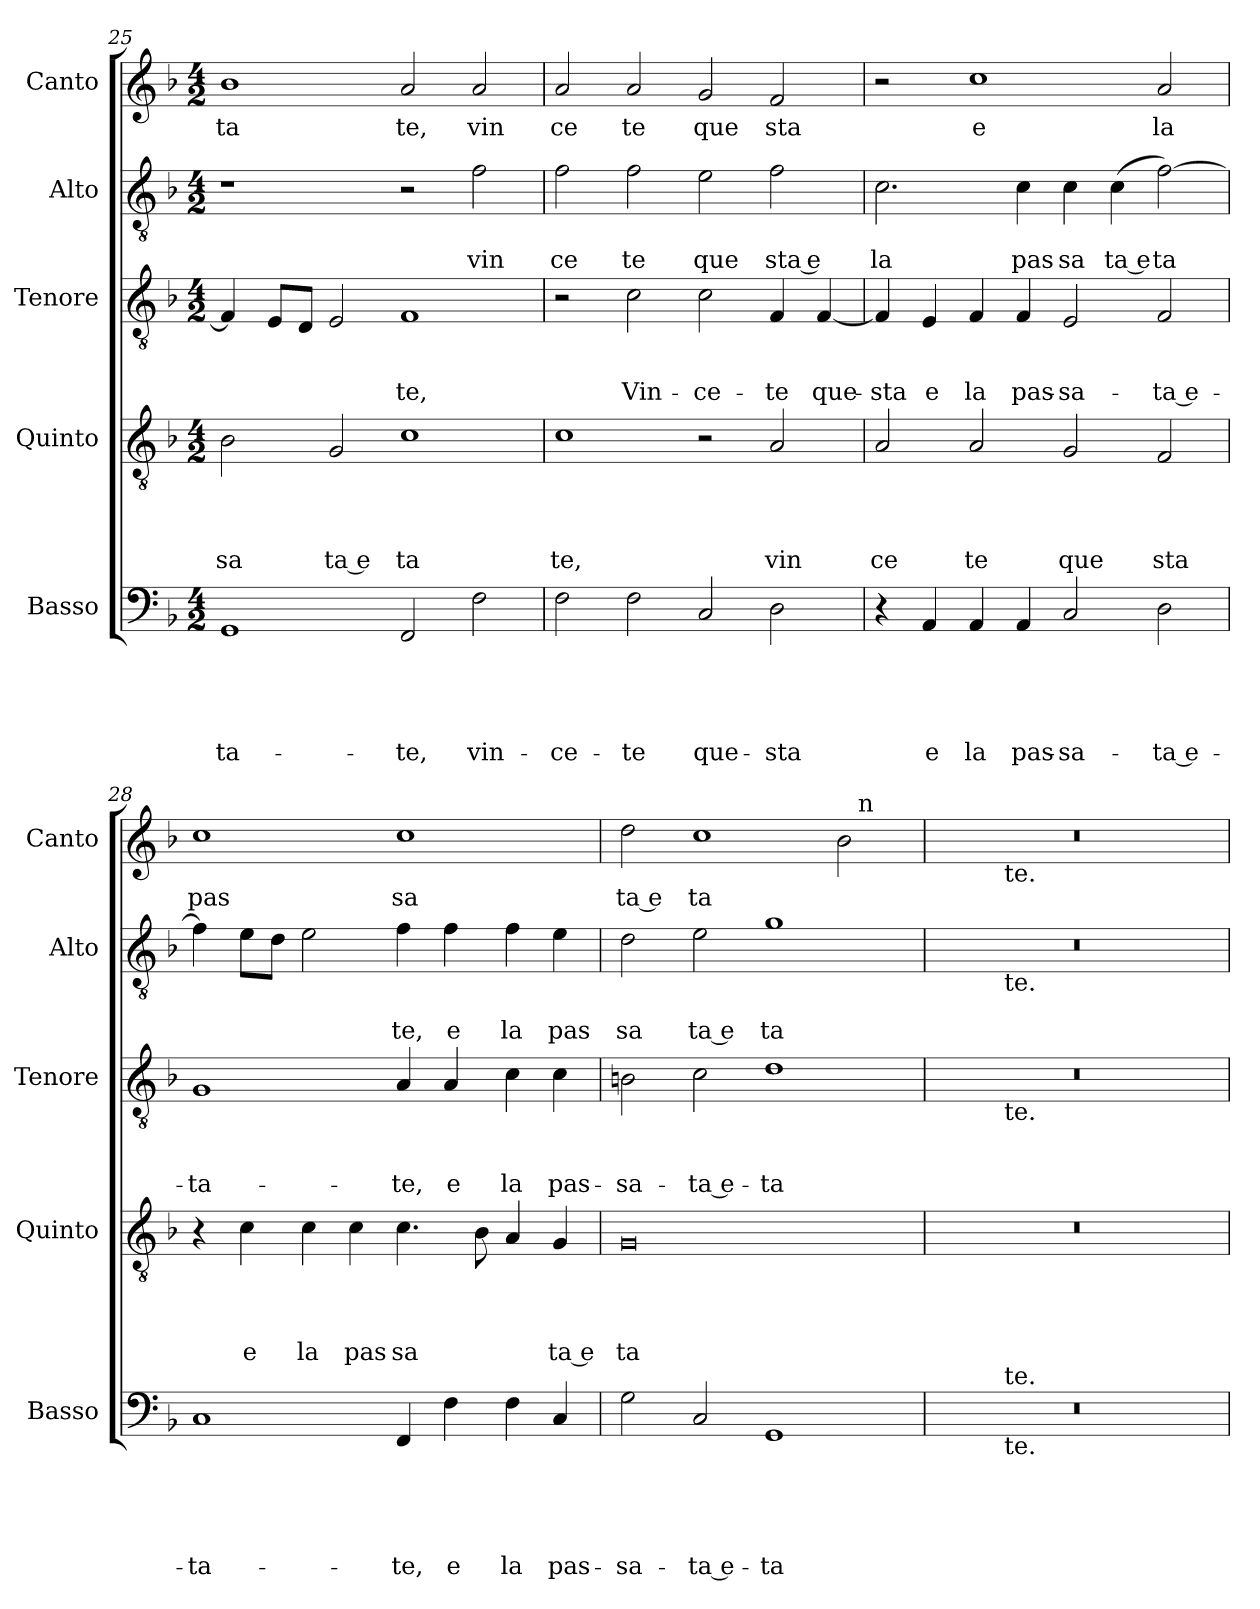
**kern	**text	**text	**text	**text	**text	**kern	**text	**text	**text	**text	**kern	**text	**text	**text	**kern	**text	**text	**kern	**text
*part5	*part5	*part5	*part5	*part5	*part5	*part4	*part4	*part4	*part4	*part4	*part3	*part3	*part3	*part3	*part2	*part2	*part2	*part1	*part1
*staff5	*staff5	*staff5	*staff5	*staff5	*staff5	*staff4	*staff4	*staff4	*staff4	*staff4	*staff3	*staff3	*staff3	*staff3	*staff2	*staff2	*staff2	*staff1	*staff1
*I"Basso	*	*	*	*	*	*I"Quinto	*	*	*	*	*I"Tenore	*	*	*	*I"Alto	*	*	*I"Canto	*
*I'Basso	*	*	*	*	*	*I'Quinto	*	*	*	*	*I'Tenore	*	*	*	*I'Alto	*	*	*I'Canto	*
*clefF4	*	*	*	*	*	*clefGv2	*	*	*	*	*clefGv2	*	*	*	*clefGv2	*	*	*clefG2	*
*k[b-]	*	*	*	*	*	*k[b-]	*	*	*	*	*k[b-]	*	*	*	*k[b-]	*	*	*k[b-]	*
*F:	*	*	*	*	*	*F:	*	*	*	*	*F:	*	*	*	*F:	*	*	*F:	*
*M4/2	*	*	*	*	*	*M4/2	*	*	*	*	*M4/2	*	*	*	*M4/2	*	*	*M4/2	*
=25	=25	=25	=25	=25	=25	=25	=25	=25	=25	=25	=25	=25	=25	=25	=25	=25	=25	=25	=25
!	!	!	!	!	!LO:LY:b	!	!	!	!	!LO:LY:b	!	!	!	!	!	!	!	!	!LO:LY:b
1GG	.	.	.	.	-ta-	2B-\	.	.	.	sa	4F/]	.	.	.	1r	.	.	1b-	ta
.	.	.	.	.	.	.	.	.	.	.	8E/L	.	.	.	.	.	.	.	.
.	.	.	.	.	.	.	.	.	.	.	8D/J	.	.	.	.	.	.	.	.
!	!	!	!	!	!	!	!	!	!	!LO:LY:b:rj	!	!	!	!	!	!	!	!	!
.	.	.	.	.	.	2G/	.	.	.	ta e	2E/	.	.	.	.	.	.	.	.
!	!	!	!	!	!LO:LY:b	!	!	!	!	!LO:LY:b	!	!	!	!LO:LY:b	!	!	!	!	!LO:LY:b
2FF/	.	.	.	.	-te,	1c	.	.	.	ta	1F	.	.	-te,	2r	.	.	2a/	te,
!	!	!	!	!	!LO:LY:b	!	!	!	!	!	!	!	!	!	!	!	!LO:LY:b	!	!LO:LY:b
2F\	.	.	.	.	vin-	.	.	.	.	.	.	.	.	.	2f\	.	vin	2a/	vin
=26	=26	=26	=26	=26	=26	=26	=26	=26	=26	=26	=26	=26	=26	=26	=26	=26	=26	=26	=26
!	!	!	!	!	!LO:LY:b	!	!	!	!	!LO:LY:b	!	!	!	!	!	!	!LO:LY:b	!	!LO:LY:b
2F\	.	.	.	.	-ce-	1c	.	.	.	te,	2r	.	.	.	2f\	.	ce	2a/	ce
!	!	!	!	!	!LO:LY:b	!	!	!	!	!	!	!	!	!LO:LY:b	!	!	!LO:LY:b	!	!LO:LY:b
2F\	.	.	.	.	-te	.	.	.	.	.	2c\	.	.	Vin-	2f\	.	te	2a/	te
!	!	!	!	!	!LO:LY:b	!	!	!	!	!	!	!	!	!LO:LY:b	!	!	!LO:LY:b	!	!LO:LY:b
2C/	.	.	.	.	que-	2r	.	.	.	.	2c\	.	.	-ce-	2e\	.	que	2g/	que
!	!	!	!	!	!LO:LY:b	!	!	!	!	!LO:LY:b	!	!	!	!LO:LY:b	!	!	!LO:LY:b:rj	!	!LO:LY:b
2D\	.	.	.	.	-sta	2A/	.	.	.	vin	4F/	.	.	-te	2f\	.	sta e	2f/	sta
!	!	!	!	!	!	!	!	!	!	!	!	!	!	!LO:LY:b	!	!	!	!	!
.	.	.	.	.	.	.	.	.	.	.	[<4F/	.	.	que-	.	.	.	.	.
=27	=27	=27	=27	=27	=27	=27	=27	=27	=27	=27	=27	=27	=27	=27	=27	=27	=27	=27	=27
!	!	!	!	!	!	!	!	!	!	!LO:LY:b	!	!	!	!LO:LY:b	!	!	!LO:LY:b	!	!
4r	.	.	.	.	.	2A/	.	.	.	ce	4F/]	.	.	-sta	2.c\	.	la	2r	.
!	!	!	!	!	!LO:LY:b	!	!	!	!	!	!	!	!	!LO:LY:b	!	!	!	!	!
4AA/	.	.	.	.	e	.	.	.	.	.	4E/	.	.	e	.	.	.	.	.
!	!	!	!	!	!LO:LY:b	!	!	!	!	!LO:LY:b	!	!	!	!LO:LY:b	!	!	!	!	!LO:LY:b
4AA/	.	.	.	.	la	(2A/	.	.	.	te	4F/	.	.	la	.	.	.	1cc	e
!	!	!	!	!	!LO:LY:b	!	!	!	!	!	!	!	!	!LO:LY:b	!	!	!LO:LY:b	!	!
4AA/	.	.	.	.	pas-	.	.	.	.	.	4F/	.	.	pas-	4c\	.	pas	.	.
!	!	!	!	!	!LO:LY:b	!	!	!	!	!LO:LY:b	!	!	!	!LO:LY:b	!	!	!LO:LY:b	!	!
2C/	.	.	.	.	-sa-	2G/	.	.	.	que	2E/	.	.	-sa-	4c\	.	sa	.	.
!	!	!	!	!	!	!	!	!	!	!	!	!	!	!	!	!	!LO:LY:b:rj	!	!
.	.	.	.	.	.	.	.	.	.	.	.	.	.	.	(<4c\	.	ta e	.	.
!	!	!	!	!	!LO:LY:b:rj	!	!	!	!	!LO:LY:b	!	!	!	!LO:LY:b:rj	!	!	!LO:LY:b	!	!LO:LY:b
2D\	.	.	.	.	-ta e-	2F/	.	.	.	sta	2F/	.	.	-ta e-	[>2f\)	.	ta	2a/	la
=28	=28	=28	=28	=28	=28	=28	=28	=28	=28	=28	=28	=28	=28	=28	=28	=28	=28	=28	=28
!	!	!	!	!	!LO:LY:b	!	!	!	!	!	!	!	!	!LO:LY:b	!	!	!	!	!LO:LY:b
1C	.	.	.	.	-ta-	4r	.	.	.	.	1G	.	.	-ta-	4f\]	.	.	1cc	pas
!	!	!	!	!	!	!	!	!	!	!LO:LY:b	!	!	!	!	!	!	!	!	!
.	.	.	.	.	.	4c\	.	.	.	e	.	.	.	.	8e\L	.	.	.	.
.	.	.	.	.	.	.	.	.	.	.	.	.	.	.	8d\J	.	.	.	.
!	!	!	!	!	!	!	!	!	!	!LO:LY:b	!	!	!	!	!	!	!	!	!
.	.	.	.	.	.	4c\	.	.	.	la	.	.	.	.	2e\	.	.	.	.
!	!	!	!	!	!	!	!	!	!	!LO:LY:b	!	!	!	!	!	!	!	!	!
.	.	.	.	.	.	4c\	.	.	.	pas	.	.	.	.	.	.	.	.	.
!	!	!	!	!	!LO:LY:b	!	!	!	!	!LO:LY:b	!	!	!	!LO:LY:b	!	!	!LO:LY:b	!	!LO:LY:b
4FF/	.	.	.	.	-te,	4.c\	.	.	.	sa	4A/	.	.	-te,	4f\	.	te,	1cc	sa
!	!	!	!	!	!LO:LY:b	!	!	!	!	!	!	!	!	!LO:LY:b	!	!	!LO:LY:b	!	!
4F\	.	.	.	.	e	.	.	.	.	.	4A/	.	.	e	4f\	.	e	.	.
.	.	.	.	.	.	8B-\	.	.	.	.	.	.	.	.	.	.	.	.	.
!	!	!	!	!	!LO:LY:b	!	!	!	!	!	!	!	!	!LO:LY:b	!	!	!LO:LY:b	!	!
4F\	.	.	.	.	la	4A/	.	.	.	.	4c\	.	.	la	4f\	.	la	.	.
!	!	!	!	!	!LO:LY:b	!	!	!	!	!LO:LY:b:rj	!	!	!	!LO:LY:b	!	!	!LO:LY:b	!	!
4C/	.	.	.	.	pas-	4G/	.	.	.	ta e	4c\	.	.	pas-	4e\	.	pas	.	.
=29	=29	=29	=29	=29	=29	=29	=29	=29	=29	=29	=29	=29	=29	=29	=29	=29	=29	=29	=29
!	!	!	!	!	!LO:LY:b	!	!	!	!	!LO:LY:b	!	!	!	!LO:LY:b	!	!	!LO:LY:b	!	!LO:LY:b:rj
*	*	*	*	*	*	*	*	*	*	*	*	*	*	*	*	*	*	*^	*
2G\	.	.	.	.	-sa-	0G	.	.	.	ta	2Bn\	.	.	-sa-	2d\	.	sa	2dd\	1ryy	ta e
!	!	!	!	!	!LO:LY:b:rj	!	!	!	!	!	!	!	!	!LO:LY:b:rj	!	!	!LO:LY:b:rj	!	!	!LO:LY:b
2C/	.	.	.	.	-ta e-	.	.	.	.	.	2c\	.	.	-ta e-	(<2e\	.	ta e	1cc	.	ta
!	!	!	!	!	!LO:LY:b	!	!	!	!	!	!	!	!	!LO:LY:b	!	!	!LO:LY:b	!	!	!
1GG	.	.	.	.	-ta-	.	.	.	.	.	(1d	.	.	-ta-	1g	.	ta	.	2ryy	.
.	.	.	.	.	.	.	.	.	.	.	.	.	.	.	.	.	.	2b-\	16ryy	.
!	!	!	!	!	!	!	!	!	!	!	!	!	!	!	!	!	!	!	!LO:TX:a:t=n	!
.	.	.	.	.	.	.	.	.	.	.	.	.	.	.	.	.	.	.	4..ryy	.
=30	=30	=30	=30	=30	=30	=30	=30	=30	=30	=30	=30	=30	=30	=30	=30	=30	=30	=30	=30	=30
*^	*	*	*	*	*	*	*	*	*	*	*^	*	*	*	*^	*	*	*	*	*
0r	4ryy	.	.	.	.	.	0r	.	.	.	.	0r	4ryy	.	.	.	0r	4ryy	.	.	0r	4ryy	.
.	16.ryy	.	.	.	.	.	.	.	.	.	.	.	16.ryy	.	.	.	.	16.ryy	.	.	.	16.ryy	.
!	!	!	!	!	!	!	!	!	!	!	!	!	!	!	!	!	!	!	!	!	!	!LO:TX:b:t=te.	!
!	!	!	!	!	!	!	!	!	!	!	!	!	!	!	!	!	!	!LO:TX:b:t=te.	!	!	!	!	!
!	!	!	!	!	!	!	!	!	!	!	!	!	!LO:TX:b:t=te.	!	!	!	!	!	!	!	!	!	!
!	!LO:TX:b:t=te.	!	!	!	!	!	!	!	!	!	!	!	!	!	!	!	!	!	!	!	!	!	!
!	!LO:TX:a:t=te.	!	!	!	!	!	!	!	!	!	!	!	!	!	!	!	!	!	!	!	!	!	!
.	1ryy	.	.	.	.	.	.	.	.	.	.	.	1ryy	.	.	.	.	1ryy	.	.	.	1ryy	.
.	2ryy	.	.	.	.	.	.	.	.	.	.	.	2ryy	.	.	.	.	2ryy	.	.	.	2ryy	.
.	8ryy	.	.	.	.	.	.	.	.	.	.	.	8ryy	.	.	.	.	8ryy	.	.	.	8ryy	.
.	32ryy	.	.	.	.	.	.	.	.	.	.	.	32ryy	.	.	.	.	32ryy	.	.	.	32ryy	.
*	*	*	*	*	*	*	*	*	*	*	*	*v	*v	*	*	*	*	*	*	*	*v	*v	*
*v	*v	*	*	*	*	*	*	*	*	*	*	*	*	*	*	*v	*v	*	*	*	*
=!	=!	=!	=!	=!	=!	=!	=!	=!	=!	=!	=!	=!	=!	=!	=!	=!	=!	=!	=!
*-	*-	*-	*-	*-	*-	*-	*-	*-	*-	*-	*-	*-	*-	*-	*-	*-	*-	*-	*-
